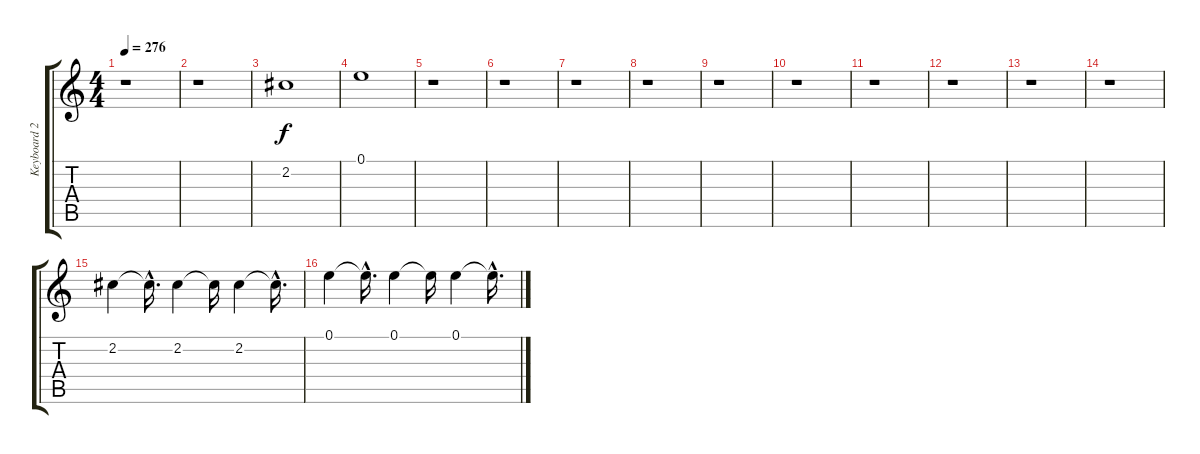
\track ("Keyboard 2" "Keyboard 2") {instrument stringensemble1}
\staff {score tabs}
\tuning (E5 B4 G4 D4 A3 E3) {hide}
\ts (4 4)
\tempo 276
\clef g2
\ks c
r.1{dy f} |
r.1 |
2.2.1 |
0.1.1 |
r.1 |
r.1 |
r.1 |
r.1 |
r.1 |
r.1 |
r.1 |
r.1 |
r.1 |
r.1 |
2.2.4 2.2{hac t}.16{d} 2.2.4 2.2{t}.16 2.2.4 2.2{hac t}.16{d} |
0.1.4 0.1{hac t}.16{d} 0.1.4 0.1{t}.16 0.1.4 0.1{hac t}.16{d}
